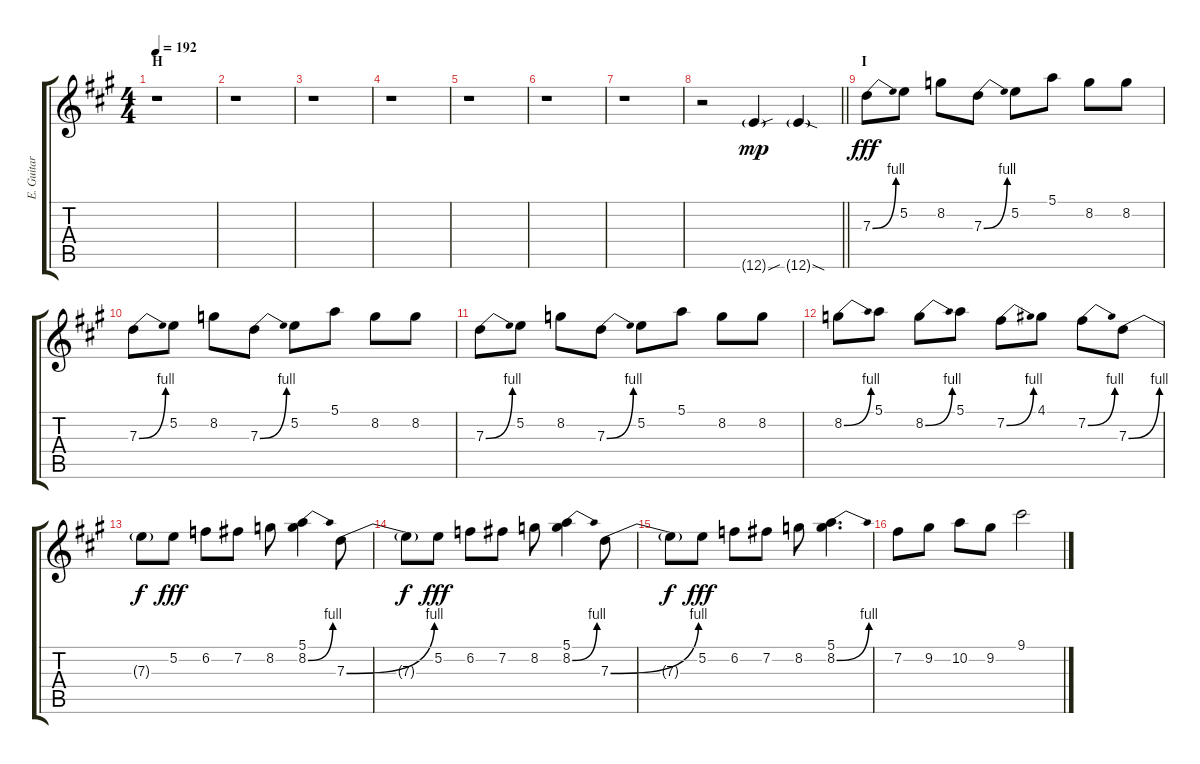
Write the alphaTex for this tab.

\track ("E. Guitar III" "E. Guitar ") {instrument overdrivenguitar}
\staff {score tabs}
\tuning (E4 B3 G3 D3 A2 E2) {hide}
\ts (4 4)
\section ("" "H")
\tempo 192
\clef g2
\ks a
r.1{dy f} |
r.1 |
r.1 |
r.1 |
r.1 |
r.1 |
r.1 |
\barLineRight lightlight
r.2 12.6{sou g}.4{dy mp} 12.6{sod g}.4 |
\section ("" "I")
7.3{be (bend 0 0 60 4)}.8{dy fff} 5.2.8 8.2.8 7.3{be (bend 0 0 60 4)}.8 5.2.8 5.1.8 8.2.8 8.2.8 |
7.3{be (bend 0 0 60 4)}.8 5.2.8 8.2.8 7.3{be (bend 0 0 60 4)}.8 5.2.8 5.1.8 8.2.8 8.2.8 |
7.3{be (bend 0 0 60 4)}.8 5.2.8 8.2.8 7.3{be (bend 0 0 60 4)}.8 5.2.8 5.1.8 8.2.8 8.2.8 |
8.2{be (bend 0 0 60 4)}.8 5.1.8 8.2{be (bend 0 0 60 4)}.8 5.1.8 7.2{be (bend 0 0 60 4)}.8 4.1.8 7.2{be (bend 0 0 60 4)}.8 7.3{be (bend 0 0 60 4)}.8 |
7.3{t}.8{dy f} 5.2.8{dy fff} 6.2.8 7.2.8 8.2.8 (5.1 8.2{be (bend 0 0 60 4)}).4 7.3{be (bend 0 0 60 4)}.8 |
7.3{t}.8{dy f} 5.2.8{dy fff} 6.2.8 7.2.8 8.2.8 (5.1 8.2{be (bend 0 0 60 4)}).4 7.3{be (bend 0 0 60 4)}.8 |
7.3{t}.8{dy f} 5.2.8{dy fff} 6.2.8 7.2.8 8.2.8 (5.1 8.2{be (bend 0 0 60 4)}).4{d} |
7.2.8 9.2.8 10.2.8 9.2.8 9.1.2
